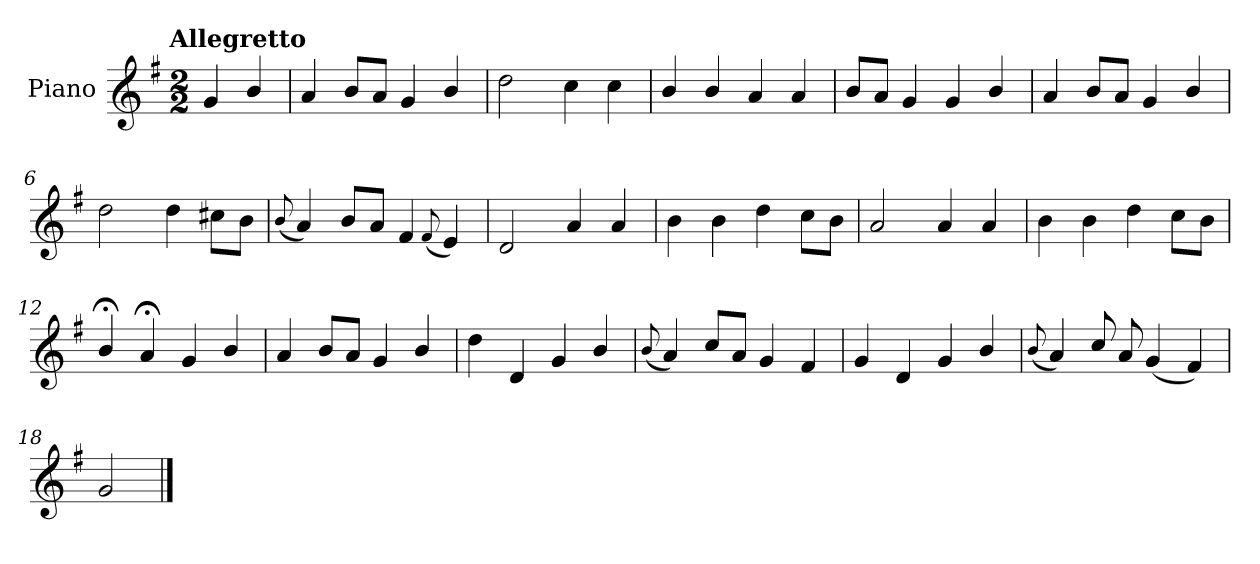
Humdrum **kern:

**kern
*part1
*staff1
*I"Piano
*I'Pno.
*clefG2
*k[f#]
!!LO:TX:omd:t=Allegretto
*M2/2
*MM116
=
4g/
4b/
=1
4a/
8b/L
8a/J
4g/
4b/
=2
2dd\
4cc\
4cc\
=3
4b/
4b/
4a/
4a/
=4
8b/L
8a/J
4g/
4g/
4b/
!!LO:LB:g=z
=5
4a/
8b/L
8a/J
4g/
4b/
=6
2dd\
4dd\
8cc#X\L
8b\J
=7
(<8qqb/
4a/)
8b/L
8a/J
4f#/
(<8qqf#/
4e/)
=8
2d/
4a/
4a/
=9
4b\
4b\
4dd\
8cc\L
8b\J
=10
2a/
4a/
4a/
=11
4b\
4b\
4dd\
8cc\L
8b\J
!!LO:LB:g=z
=12
4b;</
4a;</
4g/
4b/
=13
4a/
8b/L
8a/J
4g/
4b/
=14
4dd\
4d/
4g/
4b/
=15
(<8qqb/
4a/)
8cc/L
8a/J
4g/
4f#/
=16
4g/
4d/
4g/
4b/
=17
(<8qqb/
4a/)
8cc/
8a/
(<4g/
4f#/)
=18
2g/
==
*-
